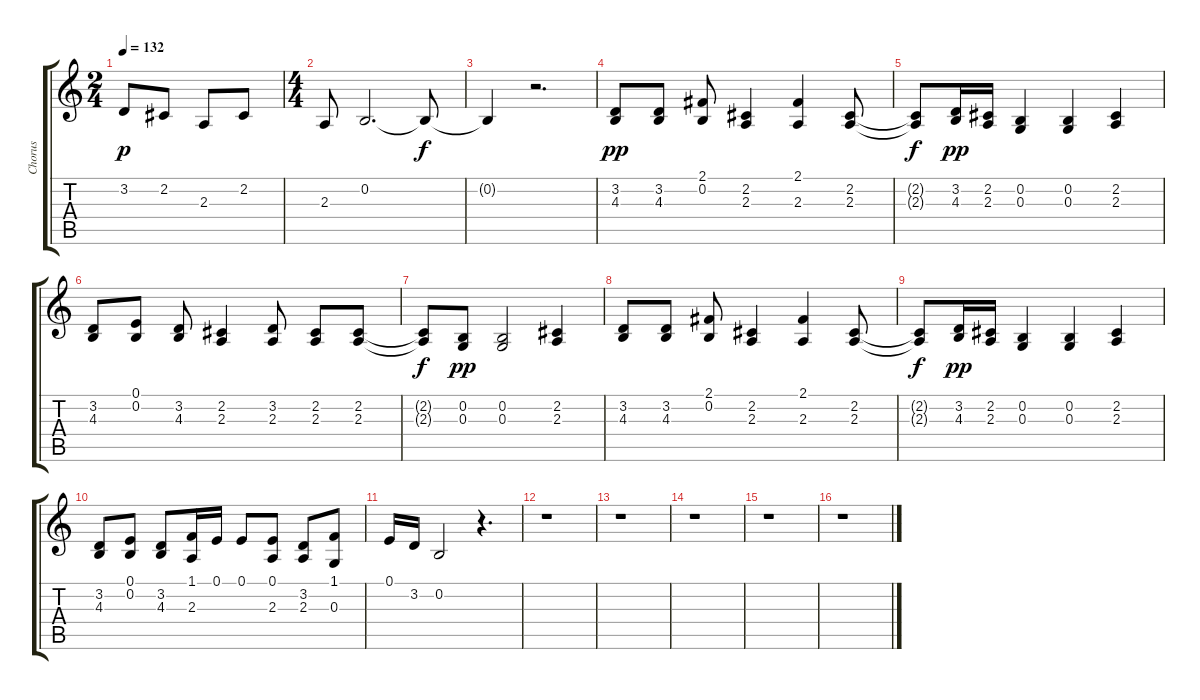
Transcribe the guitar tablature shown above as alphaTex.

\track ("Chorus" "Chorus") {instrument panflute}
\staff {score tabs}
\tuning (E4 B3 G3 D3 A2 E2) {hide}
\ts (2 4)
\tempo 132
\clef g2
\ks c
3.2.8{dy p} 2.2.8 2.3.8 2.2.8 |
\ts (4 4)
2.3.8 0.2.2{d} 0.2{t}.8{dy f} |
0.2{t}.4 r.2{d} |
(3.2 4.3).8{dy pp} (3.2 4.3).8 (2.1 0.2).8 (2.2 2.3).4 (2.1 2.3).4 (2.2 2.3).8 |
(2.2{t} 2.3{t}).8{dy f} (3.2 4.3).16{dy pp} (2.2 2.3).16 (0.2 0.3).4 (0.2 0.3).4 (2.2 2.3).4 |
(3.2 4.3).8 (0.1 0.2).8 (3.2 4.3).8 (2.2 2.3).4 (3.2 2.3).8 (2.2 2.3).8 (2.2 2.3).8 |
(2.2{t} 2.3{t}).8{dy f} (0.2 0.3).8{dy pp} (0.2 0.3).2 (2.2 2.3).4 |
(3.2 4.3).8 (3.2 4.3).8 (2.1 0.2).8 (2.2 2.3).4 (2.1 2.3).4 (2.2 2.3).8 |
(2.2{t} 2.3{t}).8{dy f} (3.2 4.3).16{dy pp} (2.2 2.3).16 (0.2 0.3).4 (0.2 0.3).4 (2.2 2.3).4 |
(3.2 4.3).8 (0.1 0.2).8 (3.2 4.3).8 (1.1 2.3).16 0.1.16 0.1.8 (0.1 2.3).8 (3.2 2.3).8 (1.1 0.3).8 |
0.1.16 3.2.16 0.2.2 r.4{d} |
r.1 |
r.1 |
r.1 |
r.1 |
r.1
